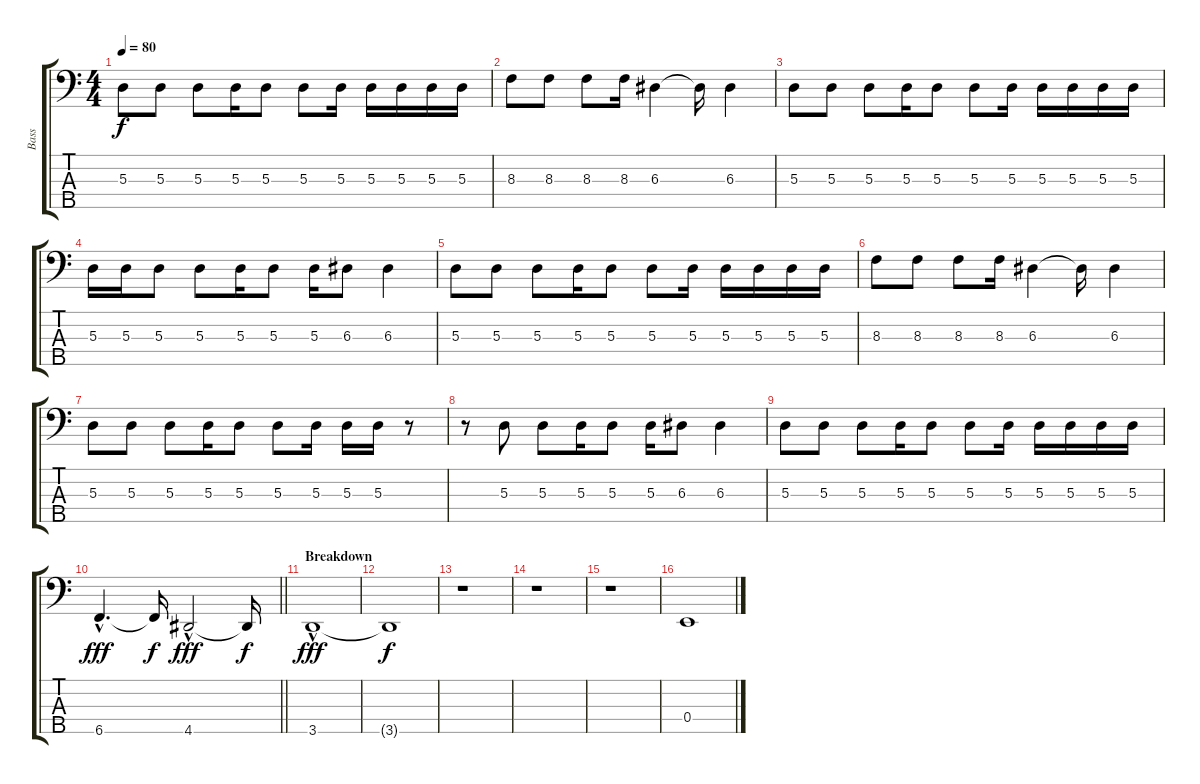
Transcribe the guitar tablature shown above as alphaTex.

\track ("Bass" "Bass") {instrument electricbassfinger}
\staff {score tabs}
\tuning (G2 D2 A1 E1 B0) {hide}
\ts (4 4)
\tempo 80
\clef f4
\ks c
5.3.8{dy f} 5.3.8 5.3.8 5.3.16 5.3.8 5.3.8 5.3.16 5.3.16 5.3.16 5.3.16 5.3.16 |
8.3.8 8.3.8 8.3.8 8.3.16 6.3.4 6.3{t}.16 6.3.4 |
5.3.8 5.3.8 5.3.8 5.3.16 5.3.8 5.3.8 5.3.16 5.3.16 5.3.16 5.3.16 5.3.16 |
5.3.16 5.3.16 5.3.8 5.3.8 5.3.16 5.3.8 5.3.16 6.3.8 6.3.4 |
5.3.8 5.3.8 5.3.8 5.3.16 5.3.8 5.3.8 5.3.16 5.3.16 5.3.16 5.3.16 5.3.16 |
8.3.8 8.3.8 8.3.8 8.3.16 6.3.4 6.3{t}.16 6.3.4 |
5.3.8 5.3.8 5.3.8 5.3.16 5.3.8 5.3.8 5.3.16 5.3.16 5.3.16 r.8 |
r.8 5.3.8 5.3.8 5.3.16 5.3.8 5.3.16 6.3.8 6.3.4 |
5.3.8 5.3.8 5.3.8 5.3.16 5.3.8 5.3.8 5.3.16 5.3.16 5.3.16 5.3.16 5.3.16 |
\barLineRight lightlight
6.5{hac}.4{d dy fff} 6.5{t}.16{dy f} 4.5{hac}.2{dy fff} 4.5{t}.16{dy f} |
\section ("" "Breakdown")
3.5{hac}.1{dy fff} |
3.5{t}.1{dy f} |
r.1 |
r.1 |
r.1 |
0.4.1
